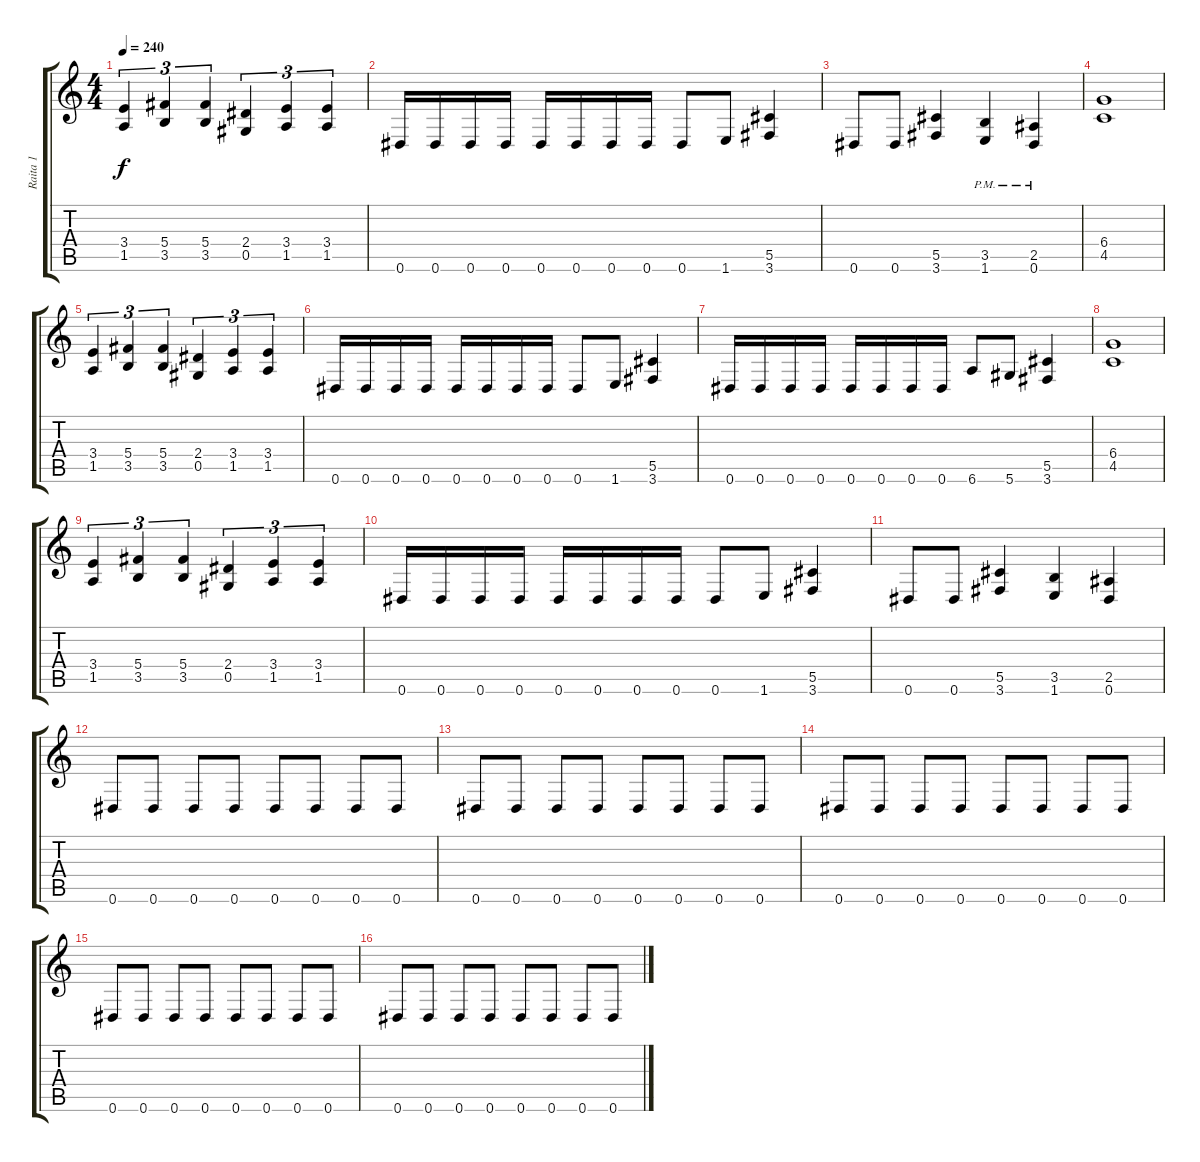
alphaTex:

\track ("Raita 1" "Raita 1") {instrument distortionguitar}
\staff {score tabs}
\tuning (Eb4 Bb3 Gb3 Db3 Ab2 Eb2) {hide}
\ts (4 4)
\tempo 240
\clef g2
\ks c
(3.4 1.5).4{tu (3 2) dy f} (5.4 3.5).4{tu (3 2)} (5.4 3.5).4{tu (3 2)} (2.4 0.5).4{tu (3 2)} (3.4 1.5).4{tu (3 2)} (3.4 1.5).4{tu (3 2)} |
0.6.16 0.6.16 0.6.16 0.6.16 0.6.16 0.6.16 0.6.16 0.6.16 0.6.8 1.6.8 (5.5 3.6).4 |
0.6.8 0.6.8 (5.5 3.6).4 (3.5{pm} 1.6{pm}).4 (2.5{pm} 0.6{pm}).4 |
(6.4 4.5).1 |
(3.4 1.5).4{tu (3 2)} (5.4 3.5).4{tu (3 2)} (5.4 3.5).4{tu (3 2)} (2.4 0.5).4{tu (3 2)} (3.4 1.5).4{tu (3 2)} (3.4 1.5).4{tu (3 2)} |
0.6.16 0.6.16 0.6.16 0.6.16 0.6.16 0.6.16 0.6.16 0.6.16 0.6.8 1.6.8 (5.5 3.6).4 |
0.6.16 0.6.16 0.6.16 0.6.16 0.6.16 0.6.16 0.6.16 0.6.16 6.6.8 5.6.8 (5.5 3.6).4 |
(6.4 4.5).1 |
(3.4 1.5).4{tu (3 2)} (5.4 3.5).4{tu (3 2)} (5.4 3.5).4{tu (3 2)} (2.4 0.5).4{tu (3 2)} (3.4 1.5).4{tu (3 2)} (3.4 1.5).4{tu (3 2)} |
0.6.16 0.6.16 0.6.16 0.6.16 0.6.16 0.6.16 0.6.16 0.6.16 0.6.8 1.6.8 (5.5 3.6).4 |
0.6.8 0.6.8 (5.5 3.6).4 (3.5 1.6).4 (2.5 0.6).4 |
0.6.8 0.6.8 0.6.8 0.6.8 0.6.8 0.6.8 0.6.8 0.6.8 |
0.6.8 0.6.8 0.6.8 0.6.8 0.6.8 0.6.8 0.6.8 0.6.8 |
0.6.8 0.6.8 0.6.8 0.6.8 0.6.8 0.6.8 0.6.8 0.6.8 |
0.6.8 0.6.8 0.6.8 0.6.8 0.6.8 0.6.8 0.6.8 0.6.8 |
0.6.8 0.6.8 0.6.8 0.6.8 0.6.8 0.6.8 0.6.8 0.6.8
